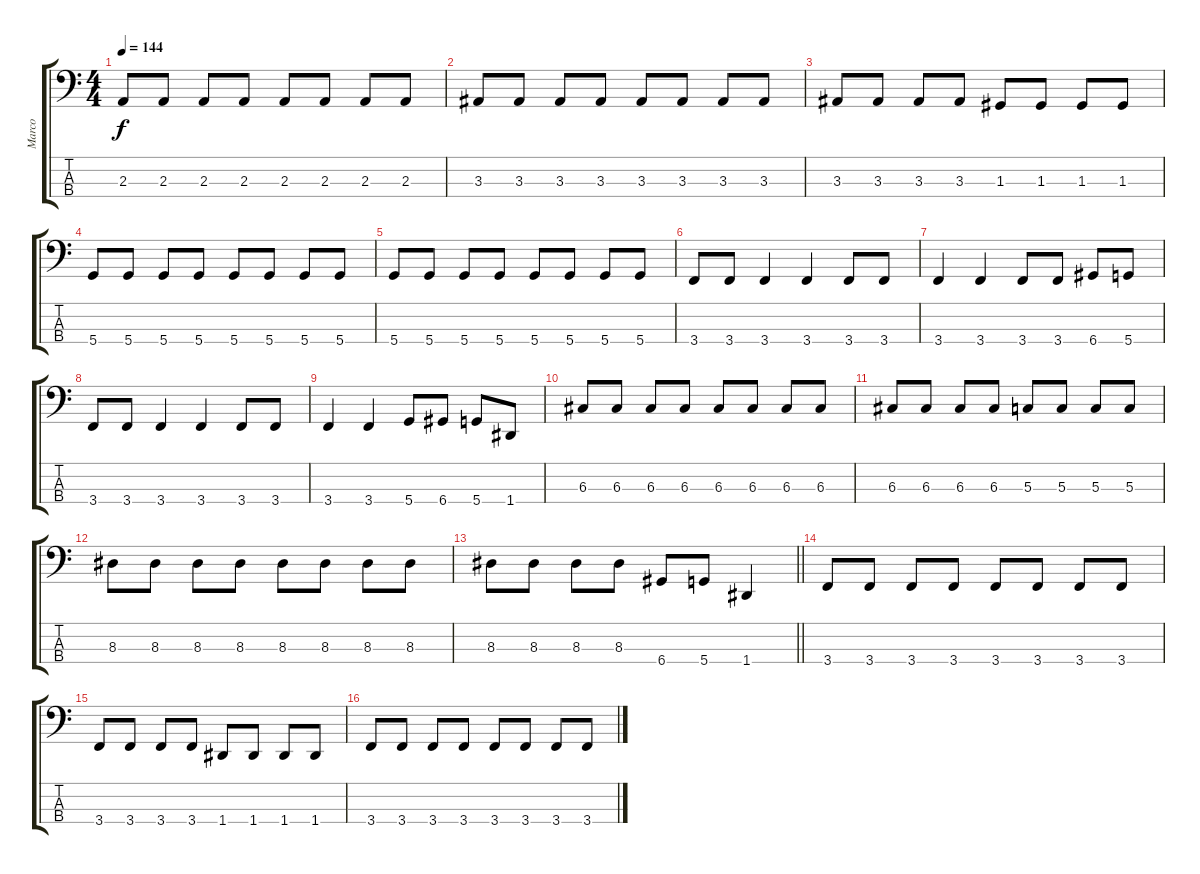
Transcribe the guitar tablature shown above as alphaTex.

\track ("Marco" "Marco") {instrument electricbasspick}
\staff {score tabs}
\tuning (F2 C2 G1 D1) {hide}
\ts (4 4)
\tempo 144
\clef f4
\ks c
2.3.8{dy f} 2.3.8 2.3.8 2.3.8 2.3.8 2.3.8 2.3.8 2.3.8 |
3.3.8 3.3.8 3.3.8 3.3.8 3.3.8 3.3.8 3.3.8 3.3.8 |
3.3.8 3.3.8 3.3.8 3.3.8 1.3.8 1.3.8 1.3.8 1.3.8 |
5.4.8 5.4.8 5.4.8 5.4.8 5.4.8 5.4.8 5.4.8 5.4.8 |
5.4.8 5.4.8 5.4.8 5.4.8 5.4.8 5.4.8 5.4.8 5.4.8 |
3.4.8 3.4.8 3.4.4 3.4.4 3.4.8 3.4.8 |
3.4.4 3.4.4 3.4.8 3.4.8 6.4.8 5.4.8 |
3.4.8 3.4.8 3.4.4 3.4.4 3.4.8 3.4.8 |
3.4.4 3.4.4 5.4.8 6.4.8 5.4.8 1.4.8 |
6.3.8 6.3.8 6.3.8 6.3.8 6.3.8 6.3.8 6.3.8 6.3.8 |
6.3.8 6.3.8 6.3.8 6.3.8 5.3.8 5.3.8 5.3.8 5.3.8 |
8.3.8 8.3.8 8.3.8 8.3.8 8.3.8 8.3.8 8.3.8 8.3.8 |
\barLineRight lightlight
8.3.8 8.3.8 8.3.8 8.3.8 6.4.8 5.4.8 1.4.4 |
3.4.8 3.4.8 3.4.8 3.4.8 3.4.8 3.4.8 3.4.8 3.4.8 |
3.4.8 3.4.8 3.4.8 3.4.8 1.4.8 1.4.8 1.4.8 1.4.8 |
3.4.8 3.4.8 3.4.8 3.4.8 3.4.8 3.4.8 3.4.8 3.4.8
